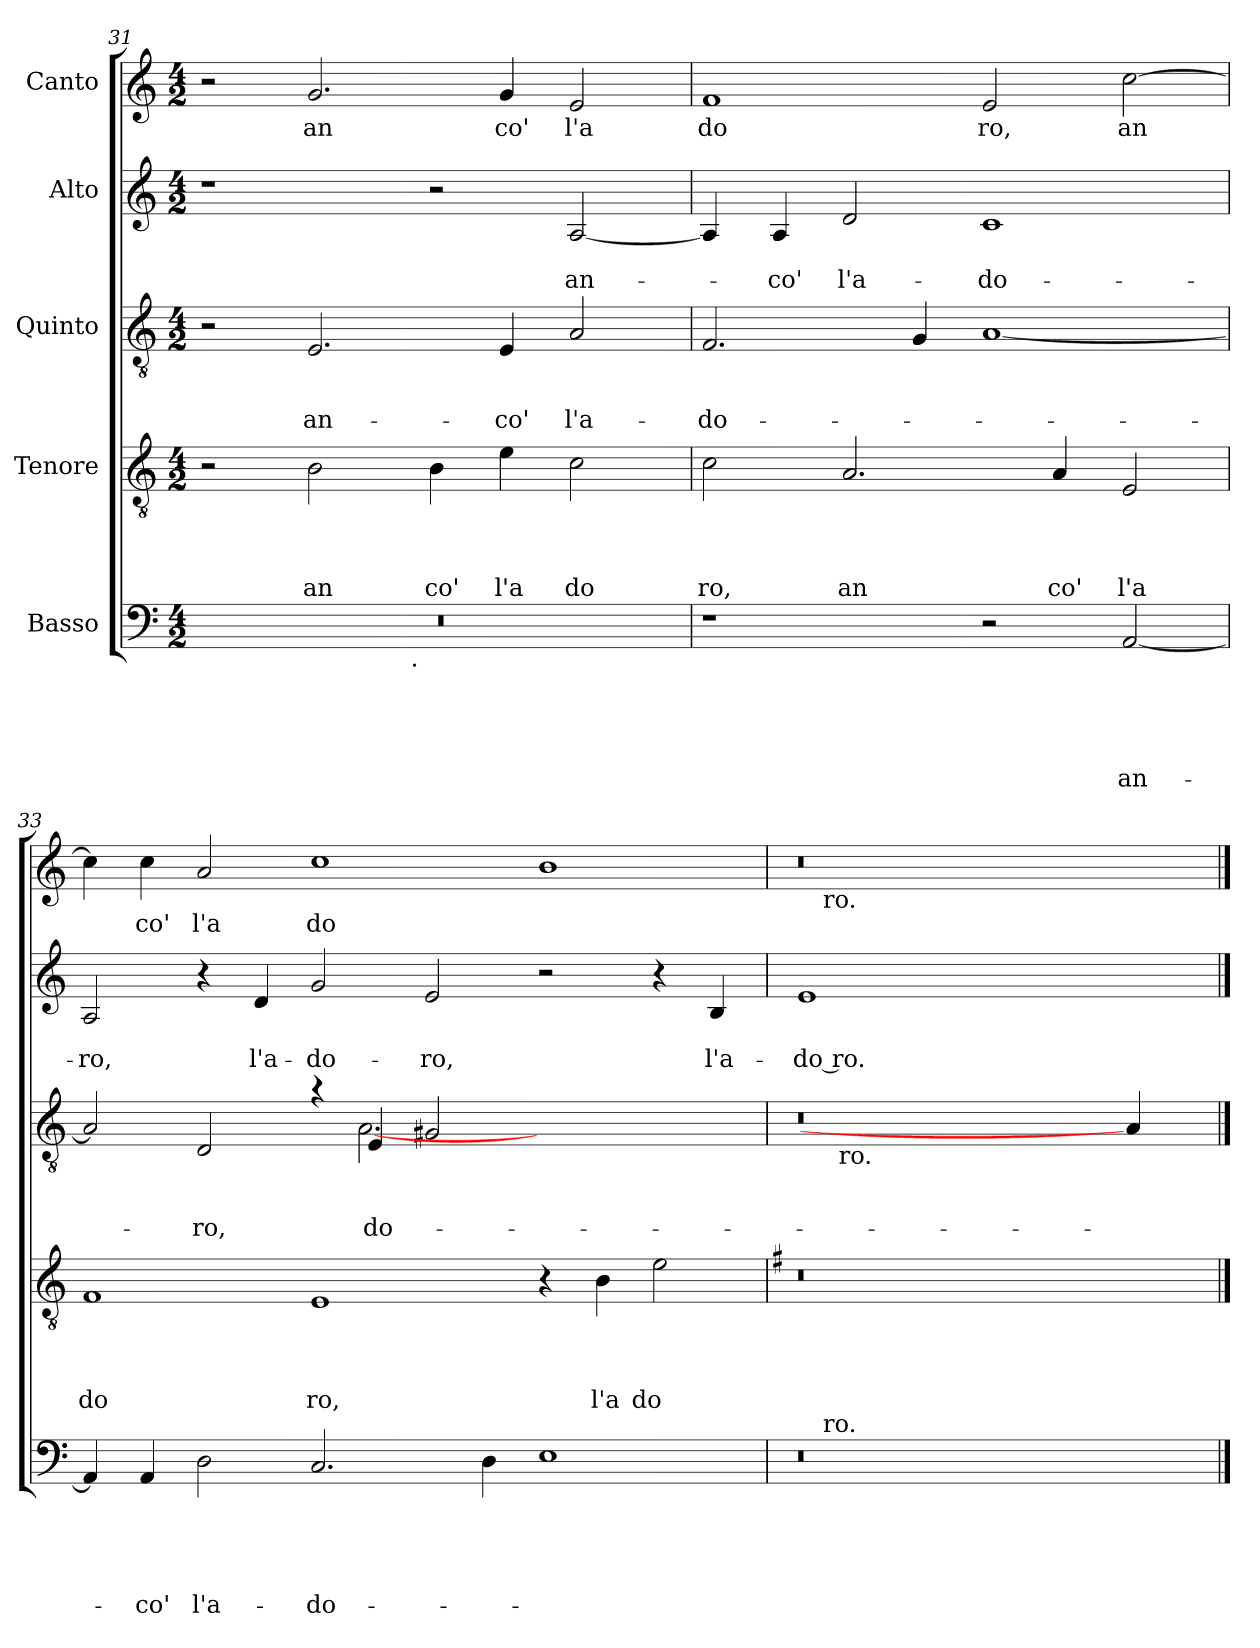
**kern	**text	**text	**text	**text	**text	**kern	**text	**text	**text	**text	**kern	**text	**text	**text	**kern	**text	**text	**kern	**text
*part5	*part5	*part5	*part5	*part5	*part5	*part4	*part4	*part4	*part4	*part4	*part3	*part3	*part3	*part3	*part2	*part2	*part2	*part1	*part1
*staff5	*staff5	*staff5	*staff5	*staff5	*staff5	*staff4	*staff4	*staff4	*staff4	*staff4	*staff3	*staff3	*staff3	*staff3	*staff2	*staff2	*staff2	*staff1	*staff1
*I"Basso	*	*	*	*	*	*I"Tenore	*	*	*	*	*I"Quinto	*	*	*	*I"Alto	*	*	*I"Canto	*
*clefF4	*	*	*	*	*	*clefGv2	*	*	*	*	*clefGv2	*	*	*	*clefG2	*	*	*clefG2	*
*k[]	*	*	*	*	*	*k[]	*	*	*	*	*k[]	*	*	*	*k[]	*	*	*k[]	*
*C:	*	*	*	*	*	*C:	*	*	*	*	*C:	*	*	*	*C:	*	*	*C:	*
*M4/2	*	*	*	*	*	*M4/2	*	*	*	*	*M4/2	*	*	*	*M4/2	*	*	*M4/2	*
=31	=31	=31	=31	=31	=31	=31	=31	=31	=31	=31	=31	=31	=31	=31	=31	=31	=31	=31	=31
*^	*	*	*	*	*	*	*	*	*	*	*	*	*	*	*	*	*	*	*
0r	2ryy	.	.	.	.	.	2r	.	.	.	.	2r	.	.	.	1r	.	.	2r	.
!	!	!	!	!	!	!	!	!	!	!	!LO:LY:b	!	!	!	!LO:LY:b	!	!	!	!	!LO:LY:b
.	4...ryy	.	.	.	.	.	2B\	.	.	.	an	2.E/	.	.	an-	.	.	.	2.g/	an
!	!LO:TX:b:t=.	!	!	!	!	!	!	!	!	!	!	!	!	!	!	!	!	!	!	!
.	1ryy	.	.	.	.	.	.	.	.	.	.	.	.	.	.	.	.	.	.	.
!	!	!	!	!	!	!	!	!	!	!	!LO:LY:b	!	!	!	!	!	!	!	!	!
.	.	.	.	.	.	.	4B\	.	.	.	co'	.	.	.	.	2r	.	.	.	.
!	!	!	!	!	!	!	!	!	!	!	!LO:LY:b	!	!	!	!LO:LY:b	!	!	!	!	!LO:LY:b
.	.	.	.	.	.	.	4e\	.	.	.	l'a	4E/	.	.	-co'	.	.	.	4g/	co'
!	!	!	!	!	!	!	!	!	!	!	!LO:LY:b	!	!	!	!LO:LY:b	!	!	!LO:LY:b	!	!LO:LY:b
.	.	.	.	.	.	.	2c\	.	.	.	do	2A/	.	.	l'a-	[<2A/	.	an-	2e/	l'a
.	32ryy	.	.	.	.	.	.	.	.	.	.	.	.	.	.	.	.	.	.	.
=32	=32	=32	=32	=32	=32	=32	=32	=32	=32	=32	=32	=32	=32	=32	=32	=32	=32	=32	=32	=32
!	!	!	!	!	!	!	!	!	!	!	!LO:LY:b	!	!	!	!LO:LY:b	!	!	!	!	!LO:LY:b
*v	*v	*	*	*	*	*	*	*	*	*	*	*	*	*	*	*	*	*	*	*
1r	.	.	.	.	.	2c\	.	.	.	ro,	2.F/	.	.	-do-	4A/]	.	.	1f	do
!	!	!	!	!	!	!	!	!	!	!	!	!	!	!	!	!	!LO:LY:b	!	!
.	.	.	.	.	.	.	.	.	.	.	.	.	.	.	4A/	.	-co'	.	.
!	!	!	!	!	!	!	!	!	!	!LO:LY:b	!	!	!	!	!	!	!LO:LY:b	!	!
.	.	.	.	.	.	2.A/	.	.	.	an	.	.	.	.	2d/	.	l'a-	.	.
.	.	.	.	.	.	.	.	.	.	.	4G/	.	.	.	.	.	.	.	.
!	!	!	!	!	!	!	!	!	!	!	!	!	!	!	!	!	!LO:LY:b	!	!LO:LY:b
2r	.	.	.	.	.	.	.	.	.	.	[<1A	.	.	.	1c	.	-do-	2e/	ro,
!	!	!	!	!	!	!	!	!	!	!LO:LY:b	!	!	!	!	!	!	!	!	!
.	.	.	.	.	.	4A/	.	.	.	co'	.	.	.	.	.	.	.	.	.
!	!	!	!	!	!LO:LY:b	!	!	!	!	!LO:LY:b	!	!	!	!	!	!	!	!	!LO:LY:b
[<2AA/	.	.	.	.	an-	2E/	.	.	.	l'a	.	.	.	.	.	.	.	[>2cc\	an
=33	=33	=33	=33	=33	=33	=33	=33	=33	=33	=33	=33	=33	=33	=33	=33	=33	=33	=33	=33
!	!	!	!	!	!	!	!	!	!	!LO:LY:b	!	!	!	!	!	!	!LO:LY:b	!	!
*	*	*	*	*	*	*	*	*	*	*	*^	*	*	*	*	*	*	*	*
4AA/]	.	.	.	.	.	1F	.	.	.	do	2A/]	1ryy	.	.	.	2A/	.	-ro,	4cc>\]	.
!	!	!	!	!	!LO:LY:b	!	!	!	!	!	!	!	!	!	!	!	!	!	!	!LO:LY:b
4AA/	.	.	.	.	-co'	.	.	.	.	.	.	.	.	.	.	.	.	.	4cc\	co'
!	!	!	!	!	!LO:LY:b	!	!	!	!	!	!	!	!	!	!LO:LY:b	!	!	!	!	!LO:LY:b
2D\	.	.	.	.	l'a-	.	.	.	.	.	2D/	.	.	.	-ro,	4r	.	.	2a/	l'a
!	!	!	!	!	!	!	!	!	!	!	!	!	!	!	!	!	!	!LO:LY:b	!	!
.	.	.	.	.	.	.	.	.	.	.	.	.	.	.	.	4d/	.	l'a-	.	.
!	!	!	!	!	!LO:LY:b	!	!	!	!	!LO:LY:b	!	!	!	!	!	!	!	!LO:LY:b	!	!LO:LY:b
2.C/	.	.	.	.	-do-	1E	.	.	.	ro,	4ra	4ryy	.	.	.	2g/	.	-do-	1cc	do
!	!	!	!	!	!	!	!	!	!	!	!	!	!	!	!LO:LY:b	!	!	!	!	!
!	!	!	!	!	!	!	!	!	!	!	!	!	!	!	!LO:LY:b	!	!	!	!	!
.	.	.	.	.	.	.	.	.	.	.	4E/	[2.A	.	.	-do-	.	.	.	.	.
!	!	!	!	!	!	!	!	!	!	!	!	!	!	!	!	!	!	!LO:LY:b	!	!
.	.	.	.	.	.	.	.	.	.	.	2G#X/	.	.	.	.	2e/	.	-ro,	.	.
4D\	.	.	.	.	.	.	.	.	.	.	.	.	.	.	.	.	.	.	.	.
1E	.	.	.	.	.	4r	.	.	.	.	1ryy	1ryy	.	.	.	2r	.	.	1b	.
!	!	!	!	!	!	!	!	!	!	!LO:LY:b	!	!	!	!	!	!	!	!	!	!
.	.	.	.	.	.	4B\	.	.	.	l'a	.	.	.	.	.	.	.	.	.	.
!	!	!	!	!	!	!	!	!	!	!LO:LY:b	!	!	!	!	!	!	!	!	!	!
.	.	.	.	.	.	2e\	.	.	.	do	.	.	.	.	.	4r	.	.	.	.
!	!	!	!	!	!	!	!	!	!	!	!	!	!	!	!	!	!	!LO:LY:b	!	!
.	.	.	.	.	.	.	.	.	.	.	.	.	.	.	.	4B/	.	l'a-	.	.
=34	=34	=34	=34	=34	=34	=34	=34	=34	=34	=34	=34	=34	=34	=34	=34	=34	=34	=34	=34	=34
*	*	*	*	*	*	*k[f#]	*	*	*	*	*	*	*	*	*	*	*	*	*	*
*	*	*	*	*	*	*G:	*	*	*	*	*	*	*	*	*	*	*	*	*	*
!	!	!	!	!	!	!	!	!	!	!	!	!	!	!	!	!	!	!LO:LY:b	!	!
*^	*	*	*	*	*	*	*	*	*	*	*	*	*	*	*	*	*	*	*^	*
0r	16ryy	.	.	.	.	.	0r	.	.	.	.	0r	16.ryy	.	.	.	1e	.	-do ro.-	0r	16ryy	.
!	!	!	!	!	!	!	!	!	!	!	!	!	!	!	!	!	!	!	!	!	!LO:TX:b:t=ro.	!
!	!LO:TX:a:t=ro.	!	!	!	!	!	!	!	!	!	!	!	!	!	!	!	!	!	!	!	!	!
.	1ryy	.	.	.	.	.	.	.	.	.	.	.	.	.	.	.	.	.	.	.	1ryy	.
!	!	!	!	!	!	!	!	!	!	!	!	!	!LO:TX:b:t=ro.	!	!	!	!	!	!	!	!	!
.	.	.	.	.	.	.	.	.	.	.	.	.	1ryy	.	.	.	.	.	.	.	.	.
.	.	.	.	.	.	.	.	.	.	.	.	.	.	.	.	.	1ryy	.	.	.	.	.
.	1ryy	.	.	.	.	.	.	.	.	.	.	.	.	.	.	.	.	.	.	.	1ryy	.
.	.	.	.	.	.	.	.	.	.	.	.	.	1ryy	.	.	.	.	.	.	.	.	.
4ryy	.	.	.	.	.	.	4ryy	.	.	.	.	4A]	.	.	.	.	4ryy	.	.	4ryy	.	.
.	8.ryy	.	.	.	.	.	.	.	.	.	.	.	.	.	.	.	.	.	.	.	8.ryy	.
.	.	.	.	.	.	.	.	.	.	.	.	.	8ryy	.	.	.	.	.	.	.	.	.
.	.	.	.	.	.	.	.	.	.	.	.	.	32ryy	.	.	.	.	.	.	.	.	.
*v	*v	*	*	*	*	*	*	*	*	*	*	*v	*v	*	*	*	*	*	*	*v	*v	*
==	==	==	==	==	==	==	==	==	==	==	==	==	==	==	==	==	==	==	==
*-	*-	*-	*-	*-	*-	*-	*-	*-	*-	*-	*-	*-	*-	*-	*-	*-	*-	*-	*-
